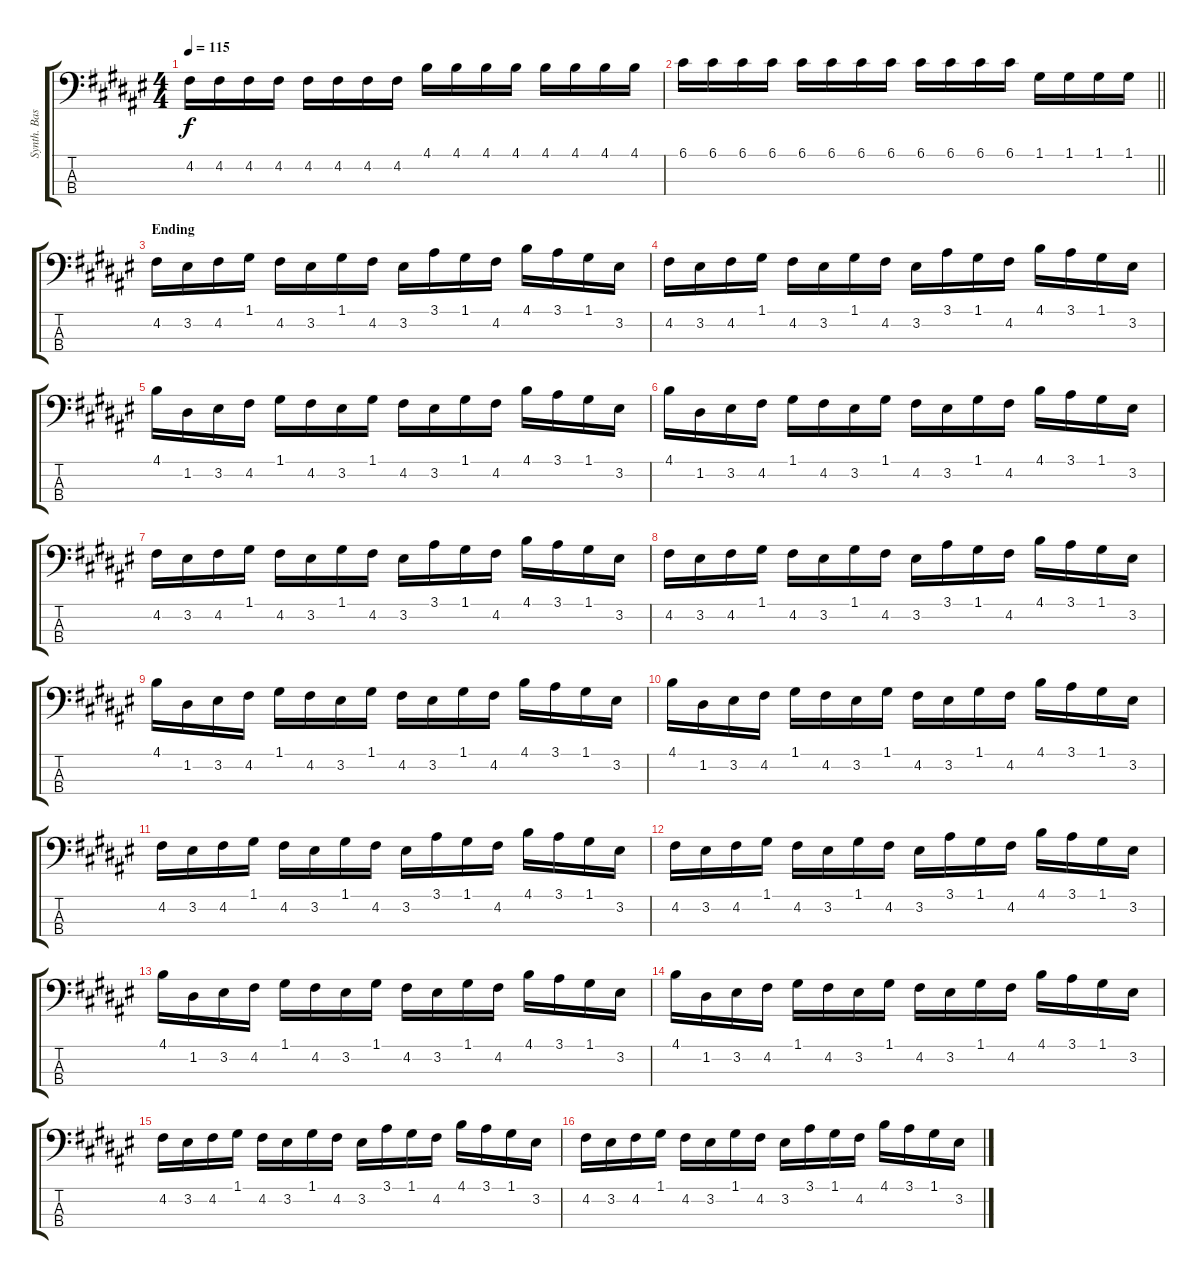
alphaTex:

\track ("Synth. Bass" "Synth. Bas") {instrument synthbass1}
\staff {score tabs}
\tuning (G2 D2 A1 E1) {hide}
\ts (4 4)
\tempo 115
\clef f4
\ks f#
4.2.16{dy f} 4.2.16 4.2.16 4.2.16 4.2.16 4.2.16 4.2.16 4.2.16 4.1.16 4.1.16 4.1.16 4.1.16 4.1.16 4.1.16 4.1.16 4.1.16 |
\barLineRight lightlight
6.1.16 6.1.16 6.1.16 6.1.16 6.1.16 6.1.16 6.1.16 6.1.16 6.1.16 6.1.16 6.1.16 6.1.16 1.1.16 1.1.16 1.1.16 1.1.16 |
\section ("" "Ending")
4.2.16 3.2.16 4.2.16 1.1.16 4.2.16 3.2.16 1.1.16 4.2.16 3.2.16 3.1.16 1.1.16 4.2.16 4.1.16 3.1.16 1.1.16 3.2.16 |
4.2.16 3.2.16 4.2.16 1.1.16 4.2.16 3.2.16 1.1.16 4.2.16 3.2.16 3.1.16 1.1.16 4.2.16 4.1.16 3.1.16 1.1.16 3.2.16 |
4.1.16 1.2.16 3.2.16 4.2.16 1.1.16 4.2.16 3.2.16 1.1.16 4.2.16 3.2.16 1.1.16 4.2.16 4.1.16 3.1.16 1.1.16 3.2.16 |
4.1.16 1.2.16 3.2.16 4.2.16 1.1.16 4.2.16 3.2.16 1.1.16 4.2.16 3.2.16 1.1.16 4.2.16 4.1.16 3.1.16 1.1.16 3.2.16 |
4.2.16 3.2.16 4.2.16 1.1.16 4.2.16 3.2.16 1.1.16 4.2.16 3.2.16 3.1.16 1.1.16 4.2.16 4.1.16 3.1.16 1.1.16 3.2.16 |
4.2.16 3.2.16 4.2.16 1.1.16 4.2.16 3.2.16 1.1.16 4.2.16 3.2.16 3.1.16 1.1.16 4.2.16 4.1.16 3.1.16 1.1.16 3.2.16 |
4.1.16 1.2.16 3.2.16 4.2.16 1.1.16 4.2.16 3.2.16 1.1.16 4.2.16 3.2.16 1.1.16 4.2.16 4.1.16 3.1.16 1.1.16 3.2.16 |
4.1.16 1.2.16 3.2.16 4.2.16 1.1.16 4.2.16 3.2.16 1.1.16 4.2.16 3.2.16 1.1.16 4.2.16 4.1.16 3.1.16 1.1.16 3.2.16 |
4.2.16 3.2.16 4.2.16 1.1.16 4.2.16 3.2.16 1.1.16 4.2.16 3.2.16 3.1.16 1.1.16 4.2.16 4.1.16 3.1.16 1.1.16 3.2.16 |
4.2.16 3.2.16 4.2.16 1.1.16 4.2.16 3.2.16 1.1.16 4.2.16 3.2.16 3.1.16 1.1.16 4.2.16 4.1.16 3.1.16 1.1.16 3.2.16 |
4.1.16 1.2.16 3.2.16 4.2.16 1.1.16 4.2.16 3.2.16 1.1.16 4.2.16 3.2.16 1.1.16 4.2.16 4.1.16 3.1.16 1.1.16 3.2.16 |
4.1.16 1.2.16 3.2.16 4.2.16 1.1.16 4.2.16 3.2.16 1.1.16 4.2.16 3.2.16 1.1.16 4.2.16 4.1.16 3.1.16 1.1.16 3.2.16 |
4.2.16 3.2.16 4.2.16 1.1.16 4.2.16 3.2.16 1.1.16 4.2.16 3.2.16 3.1.16 1.1.16 4.2.16 4.1.16 3.1.16 1.1.16 3.2.16 |
4.2.16 3.2.16 4.2.16 1.1.16 4.2.16 3.2.16 1.1.16 4.2.16 3.2.16 3.1.16 1.1.16 4.2.16 4.1.16 3.1.16 1.1.16 3.2.16
